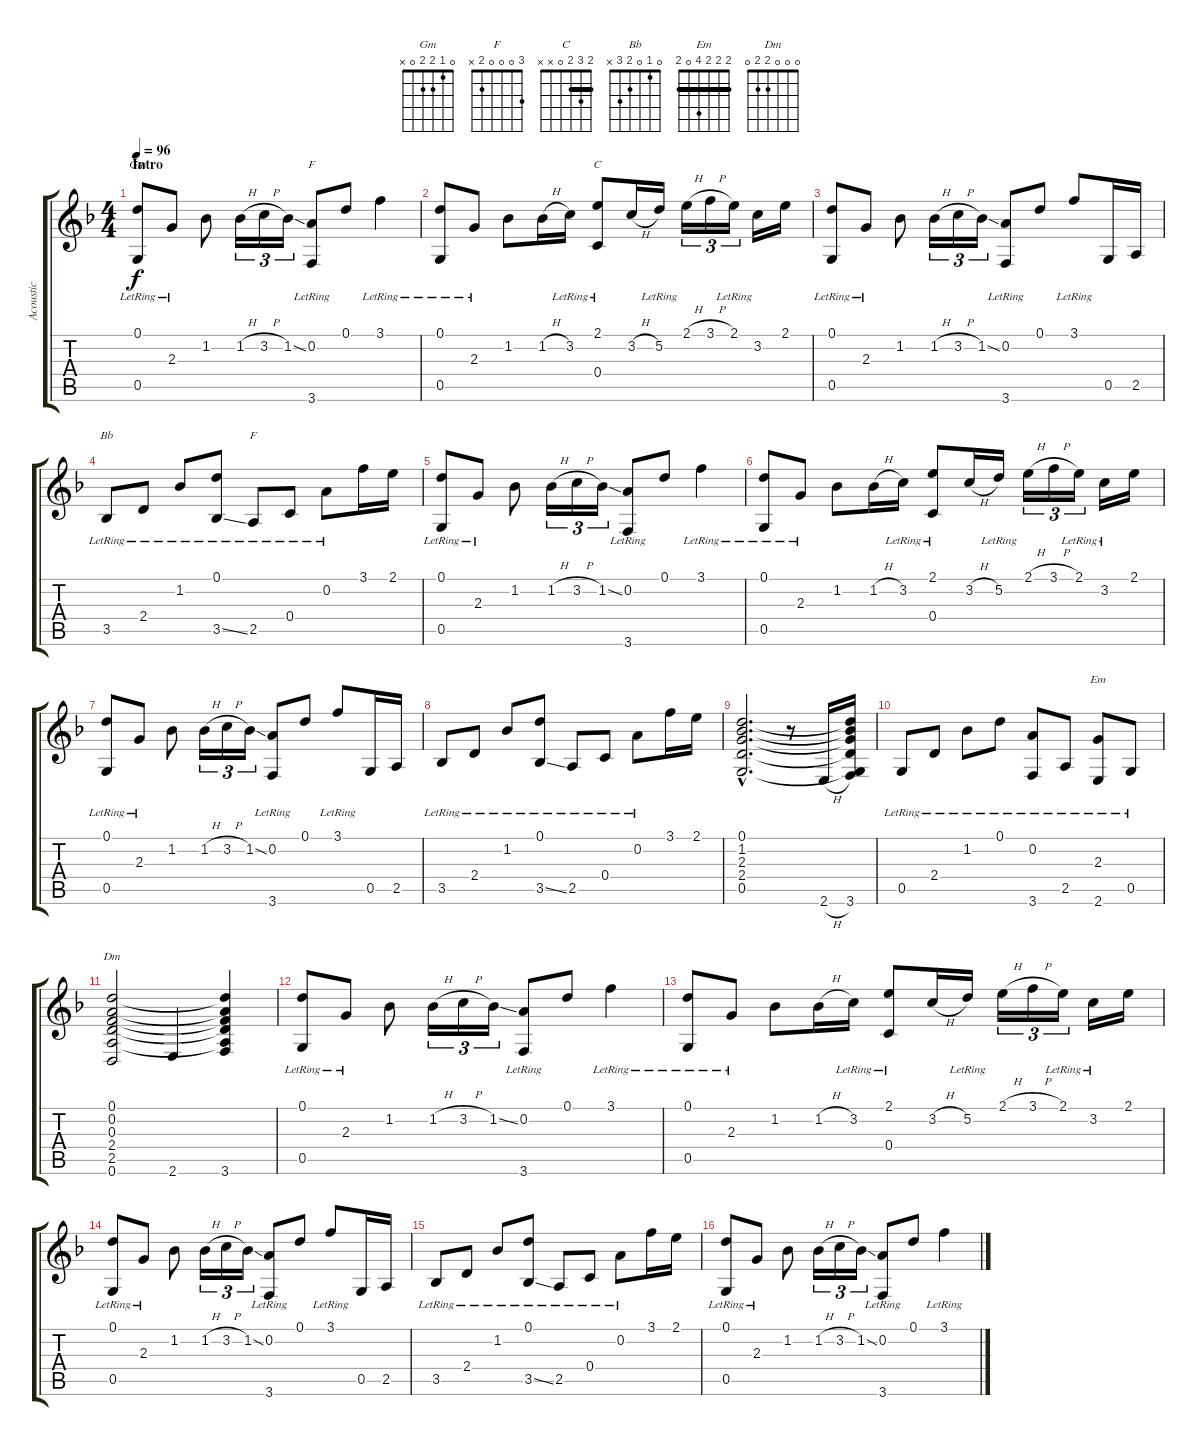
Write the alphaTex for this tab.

\track ("Acoustic" "Acoustic") {instrument acousticguitarsteel}
\staff {score tabs}
\tuning (D4 A3 F3 C3 G2 D2) {hide}
\chord ("Gm" 0 1 2 2 0 x)
\chord ("F" 3 0 0 0 2 3)
\chord ("C" 2 3 2 0 x x) {barre 2}
\chord ("Bb" 0 1 0 2 3 x)
\chord ("F" 3 0 0 0 2 x)
\chord ("Em" 2 2 2 4 0 2) {barre 2}
\chord ("Dm" 0 0 0 2 2 0)
\ts (4 4)
\section ("" "Intro")
\tempo 96
\clef g2
\ks dminor
(0.1{lr} 0.5{lr}).8{ch "Gm" dy f instrument acousticguitarsteel} 2.3{lr}.8 1.2.8 1.2{h}.16{tu (3 2)} 3.2{h}.16{tu (3 2)} 1.2{ss}.16{tu (3 2)} (0.2{lr} 3.6{lr}).8{ch "F"} 0.1.8 3.1{lr}.4 |
(0.1{lr} 0.5{lr}).8 2.3{lr}.8 1.2.8 1.2{h}.16 3.2{lr}.16 (2.1{lr} 0.4{lr}).8{ch "C"} 3.2{h}.16 5.2{lr}.16 2.1{h}.16{tu (3 2)} 3.1{h}.16{tu (3 2)} 2.1{lr}.16{tu (3 2)} 3.2{lr}.16 2.1.16 |
(0.1{lr} 0.5{lr}).8 2.3{lr}.8 1.2.8 1.2{h}.16{tu (3 2)} 3.2{h}.16{tu (3 2)} 1.2{ss}.16{tu (3 2)} (0.2{lr} 3.6{lr}).8 0.1.8 3.1{lr}.8 0.5.16 2.5.16 |
3.5{lr}.8{ch "Bb"} 2.4{lr}.8 1.2{lr}.8 (0.1{lr} 3.5{ss}).8 2.5{lr}.8{ch "F"} 0.4{lr}.8 0.2{lr}.8 3.1.16 2.1.16 |
(0.1{lr} 0.5{lr}).8 2.3{lr}.8 1.2.8 1.2{h}.16{tu (3 2)} 3.2{h}.16{tu (3 2)} 1.2{ss}.16{tu (3 2)} (0.2{lr} 3.6{lr}).8 0.1.8 3.1{lr}.4 |
(0.1{lr} 0.5{lr}).8 2.3{lr}.8 1.2.8 1.2{h}.16 3.2{lr}.16 (2.1{lr} 0.4{lr}).8 3.2{h}.16 5.2{lr}.16 2.1{h}.16{tu (3 2)} 3.1{h}.16{tu (3 2)} 2.1{lr}.16{tu (3 2)} 3.2{lr}.16 2.1.16 |
(0.1{lr} 0.5{lr}).8 2.3{lr}.8 1.2.8 1.2{h}.16{tu (3 2)} 3.2{h}.16{tu (3 2)} 1.2{ss}.16{tu (3 2)} (0.2{lr} 3.6{lr}).8 0.1.8 3.1{lr}.8 0.5.16 2.5.16 |
3.5{lr}.8 2.4{lr}.8 1.2{lr}.8 (0.1{lr} 3.5{ss}).8 2.5{lr}.8 0.4{lr}.8 0.2{lr}.8 3.1.16 2.1.16 |
(0.1{hac} 1.2{hac} 2.3{hac} 2.4{hac} 0.5{hac}).2{d} r.8 2.6{h}.16 (0.1{t} 1.2{t} 2.3{t} 2.4{t} 0.5{t} 3.6).16 |
0.5{lr}.8 2.4{lr}.8 1.2{lr}.8 0.1{lr}.8 (0.2{lr} 3.6{lr}).8 2.5{lr}.8 (2.3{lr} 2.6{lr}).8{ch "Em"} 0.5{lr}.8 |
(0.1 0.2 0.3 2.4 2.5 0.6).2{ch "Dm"} 2.6.4 (0.1{t} 0.2{t} 0.3{t} 2.4{t} 2.5{t} 3.6).4 |
(0.1{lr} 0.5{lr}).8 2.3{lr}.8 1.2.8 1.2{h}.16{tu (3 2)} 3.2{h}.16{tu (3 2)} 1.2{ss}.16{tu (3 2)} (0.2{lr} 3.6{lr}).8 0.1.8 3.1{lr}.4 |
(0.1{lr} 0.5{lr}).8 2.3{lr}.8 1.2.8 1.2{h}.16 3.2{lr}.16 (2.1{lr} 0.4{lr}).8 3.2{h}.16 5.2{lr}.16 2.1{h}.16{tu (3 2)} 3.1{h}.16{tu (3 2)} 2.1{lr}.16{tu (3 2)} 3.2{lr}.16 2.1.16 |
(0.1{lr} 0.5{lr}).8 2.3{lr}.8 1.2.8 1.2{h}.16{tu (3 2)} 3.2{h}.16{tu (3 2)} 1.2{ss}.16{tu (3 2)} (0.2{lr} 3.6{lr}).8 0.1.8 3.1{lr}.8 0.5.16 2.5.16 |
3.5{lr}.8 2.4{lr}.8 1.2{lr}.8 (0.1{lr} 3.5{ss}).8 2.5{lr}.8 0.4{lr}.8 0.2{lr}.8 3.1.16 2.1.16 |
(0.1{lr} 0.5{lr}).8 2.3{lr}.8 1.2.8 1.2{h}.16{tu (3 2)} 3.2{h}.16{tu (3 2)} 1.2{ss}.16{tu (3 2)} (0.2{lr} 3.6{lr}).8 0.1.8 3.1{lr}.4
